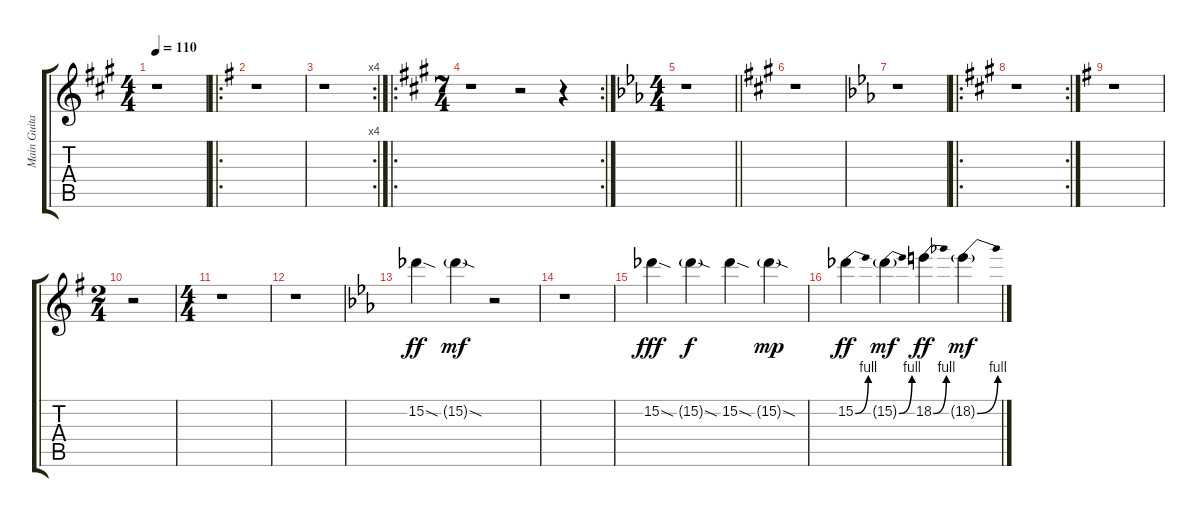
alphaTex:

\track ("Main Guitar" "Main Guita") {instrument overdrivenguitar}
\staff {score tabs}
\tuning (Eb4 Bb3 Gb3 Db3 Ab2 Db2) {hide}
\ts (4 4)
\tempo 110
\clef g2
\ks a
r.1{dy ff} |
\ro
\ks g
r.1 |
\rc 4
r.1 |
\ro
\rc 2
\ts (7 4)
\ks a
r.1 r.2 r.4 |
\ts (4 4)
\barLineRight lightlight
\ks eb
r.1 |
\ks a
r.1 |
\ks eb
r.1 |
\ro
\rc 2
\ks a
r.1 |
\ks g
r.1 |
\ts (2 4)
r.2 |
\ts (4 4)
r.1 |
r.1 |
\ks eb
15.2{sod}.4 15.2{sod g}.4{dy mf} r.2 |
r.1 |
15.2{sod}.4{dy fff} 15.2{sod g}.4{dy f} 15.2{sod}.4 15.2{sod g}.4{dy mp} |
15.2{be (bend 0 0 60 4)}.4{dy ff} 15.2{be (bend 0 0 60 4) g}.4{dy mf} 18.2{be (bend 0 0 60 4)}.4{dy ff} 18.2{be (bend 0 0 60 4) g}.4{dy mf}
